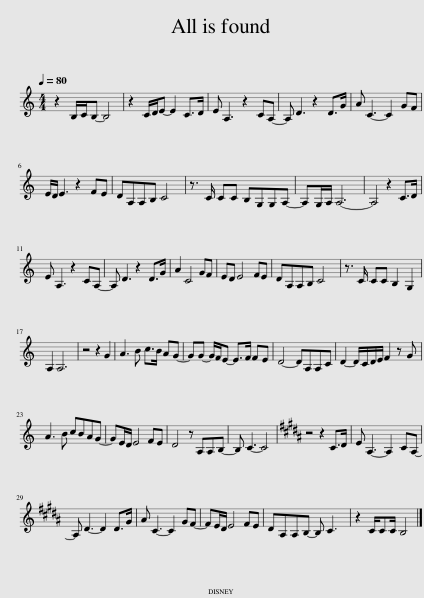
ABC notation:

X:1
L:1/8
Q:1/4=80
M:4/4
I:linebreak $
K:C
V:1 treble
V:1
 z2 B,/C/B,- B,4 | z2 C/D/E- E2 C>D | E A,3 z2 CA,- | A, D3 z2 D>G | A C3- C2 GF |$ %5
 E/D/ E3 z2 FE | DA,A,B, C4 | z3/2 C/ CC B,G,G,A,- | A,G,/A,/ A,6- | A,4 z2 C>D |$ %10
 E A,3 z2 CA,- | A, D3 z2 D>G | A2 C4 GF | ED E4 FE | DA,A,B, C4 | %15
 z3/2 C/ CC B,2 G,2 |$ A,2 A,6 | z4 z2 G2 | A3 B c>B AG- | GG- G/F/E- E>F FE | %20
 D4- DA,A,C | D2- D/C/D/E/ F2 z G |$ A3 B cBAG- | GE/D/ E4 FE | D4 z A,A,B,- | %25
 B, C3- C4 |[K:B] z4 z2 C>D | E A,3- A,2 CA,- |$ A, D3- D2 D>G | A C3- C2 GF- | %30
 FE/D/ E4 FE | DA,A,B,- B, C3 | z2 C/CC/ B,4 |] %33
